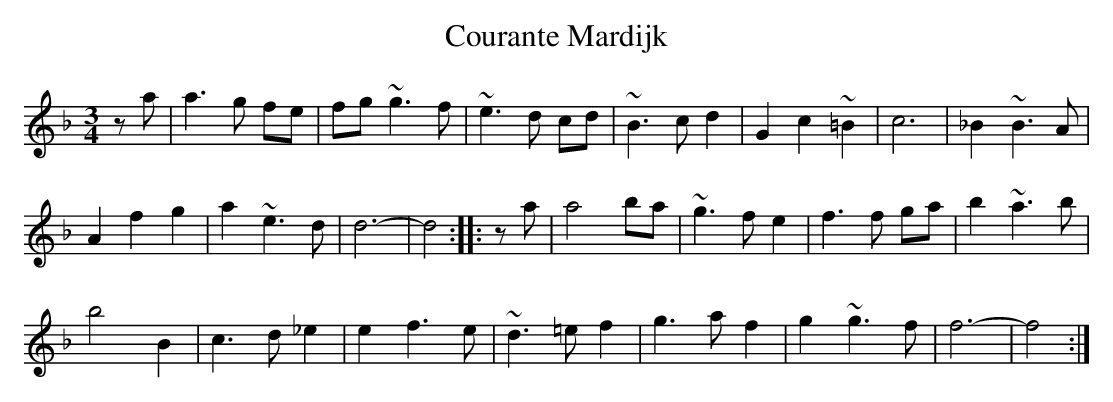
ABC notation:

X:1
T:Courante Mardijk
M:3/4
K:Fmaj
za|a3g fe|fg~g3f|~e3d cd|~B3cd2|G2c2~=B2|c6|_B2~B3A|
A2f2g2|a2~e3d|d6-|d4:||:za|a4ba|~g3fe2|f3f ga|b2~a3b|
b4B2|c3d_e2|e2f3e|~d3=ef2|g3af2|g2~g3f|f6-|f4:|
